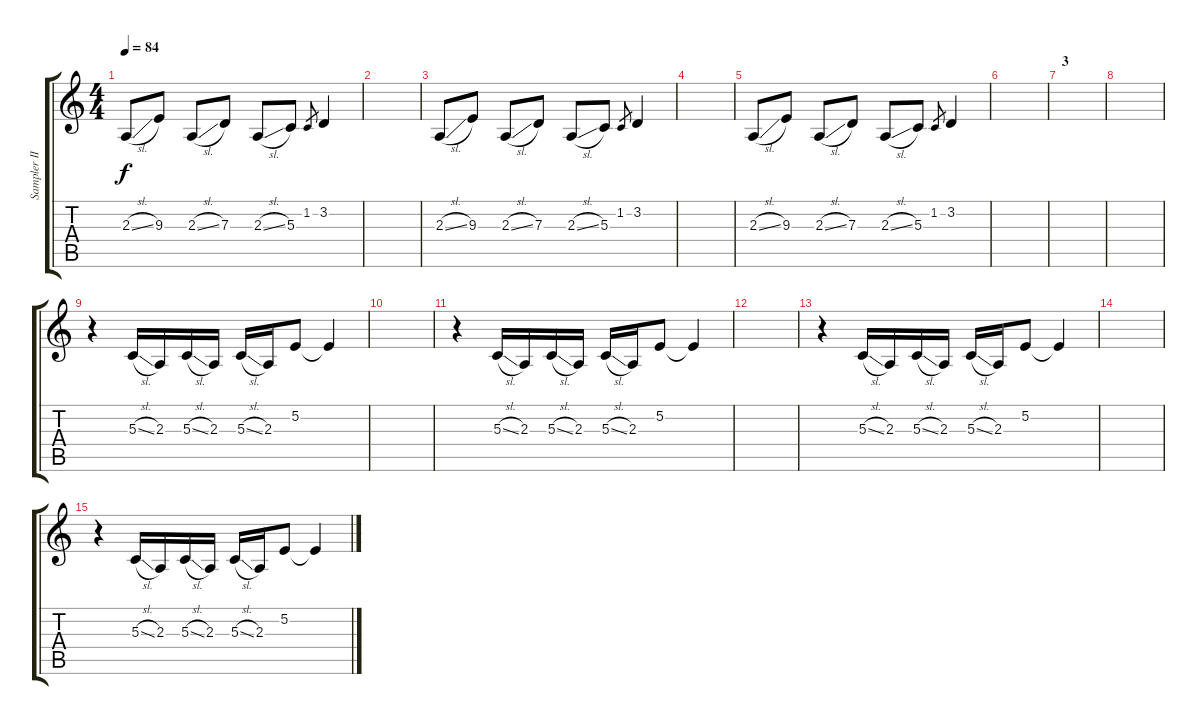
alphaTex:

\track ("Sampler II" "Sampler II") {instrument pad4choir}
\staff {score tabs}
\tuning (E4 B3 G3 D3 A2 E2) {hide}
\ts (4 4)
\tempo 84
\clef g2
\ks c
2.3{sl}.8{dy f} 9.3.8 2.3{sl}.8 7.3.8 2.3{sl}.8 5.3.8 1.2.8{gr} 3.2.4 |
|
2.3{sl}.8 9.3.8 2.3{sl}.8 7.3.8 2.3{sl}.8 5.3.8 1.2.8{gr} 3.2.4 |
|
2.3{sl}.8 9.3.8 2.3{sl}.8 7.3.8 2.3{sl}.8 5.3.8 1.2.8{gr} 3.2.4 |
|
\section ("" "3")
|
|
r.4 5.3{sl}.16 2.3.16 5.3{sl}.16 2.3.16 5.3{sl}.16 2.3.16 5.2.8 5.2{t}.4 |
|
r.4 5.3{sl}.16 2.3.16 5.3{sl}.16 2.3.16 5.3{sl}.16 2.3.16 5.2.8 5.2{t}.4 |
|
r.4 5.3{sl}.16 2.3.16 5.3{sl}.16 2.3.16 5.3{sl}.16 2.3.16 5.2.8 5.2{t}.4 |
|
r.4 5.3{sl}.16 2.3.16 5.3{sl}.16 2.3.16 5.3{sl}.16 2.3.16 5.2.8 5.2{t}.4
